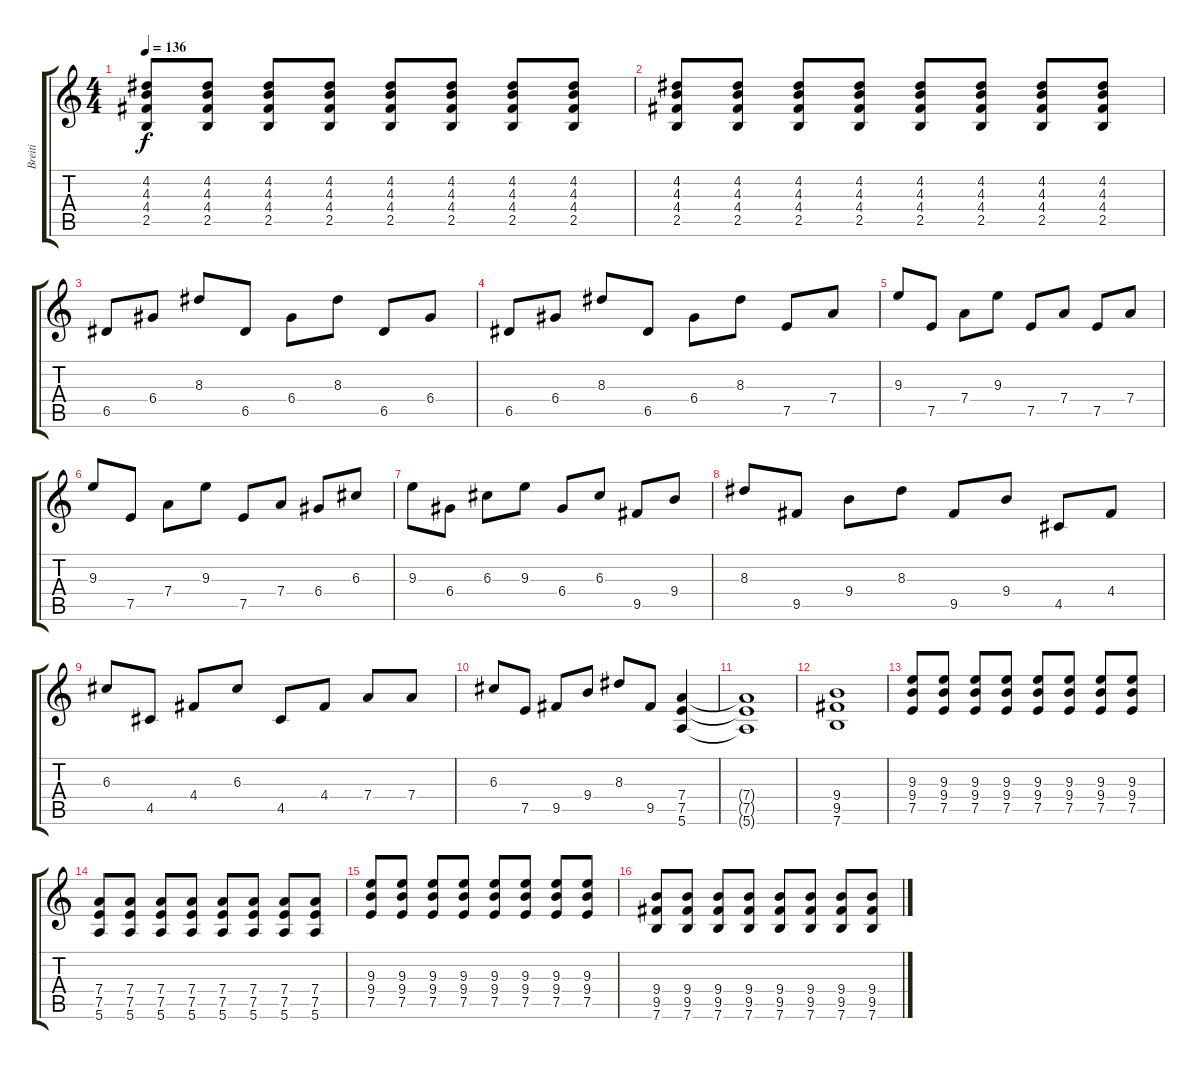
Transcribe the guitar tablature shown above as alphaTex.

\track ("Breiti" "Breiti") {instrument distortionguitar}
\staff {score tabs}
\tuning (E4 B3 G3 D3 A2 E2) {hide}
\ts (4 4)
\tempo 136
\clef g2
\ks c
(4.2 4.3 4.4 2.5).8{dy f} (4.2 4.3 4.4 2.5).8 (4.2 4.3 4.4 2.5).8 (4.2 4.3 4.4 2.5).8 (4.2 4.3 4.4 2.5).8 (4.2 4.3 4.4 2.5).8 (4.2 4.3 4.4 2.5).8 (4.2 4.3 4.4 2.5).8 |
(4.2 4.3 4.4 2.5).8 (4.2 4.3 4.4 2.5).8 (4.2 4.3 4.4 2.5).8 (4.2 4.3 4.4 2.5).8 (4.2 4.3 4.4 2.5).8 (4.2 4.3 4.4 2.5).8 (4.2 4.3 4.4 2.5).8 (4.2 4.3 4.4 2.5).8 |
6.5.8{instrument electricguitarmuted} 6.4.8 8.3.8 6.5.8 6.4.8 8.3.8 6.5.8 6.4.8 |
6.5.8 6.4.8 8.3.8 6.5.8 6.4.8 8.3.8 7.5.8 7.4.8 |
9.3.8 7.5.8 7.4.8 9.3.8 7.5.8 7.4.8 7.5.8 7.4.8 |
9.3.8 7.5.8 7.4.8 9.3.8 7.5.8 7.4.8 6.4.8 6.3.8 |
9.3.8 6.4.8 6.3.8 9.3.8 6.4.8 6.3.8 9.5.8 9.4.8 |
8.3.8 9.5.8 9.4.8 8.3.8 9.5.8 9.4.8 4.5.8 4.4.8 |
6.3.8 4.5.8 4.4.8 6.3.8 4.5.8 4.4.8 7.4.8 7.4.8 |
6.3.8 7.5.8 9.5.8 9.4.8 8.3.8 9.5.8 (7.4 7.5 5.6).4{instrument distortionguitar} |
(7.4{t} 7.5{t} 5.6{t}).1 |
(9.4 9.5 7.6).1 |
(9.3 9.4 7.5).8{instrument distortionguitar} (9.3 9.4 7.5).8 (9.3 9.4 7.5).8 (9.3 9.4 7.5).8 (9.3 9.4 7.5).8 (9.3 9.4 7.5).8 (9.3 9.4 7.5).8 (9.3 9.4 7.5).8 |
(7.4 7.5 5.6).8 (7.4 7.5 5.6).8 (7.4 7.5 5.6).8 (7.4 7.5 5.6).8 (7.4 7.5 5.6).8 (7.4 7.5 5.6).8 (7.4 7.5 5.6).8 (7.4 7.5 5.6).8 |
(9.3 9.4 7.5).8 (9.3 9.4 7.5).8 (9.3 9.4 7.5).8 (9.3 9.4 7.5).8 (9.3 9.4 7.5).8 (9.3 9.4 7.5).8 (9.3 9.4 7.5).8 (9.3 9.4 7.5).8 |
(9.4 9.5 7.6).8 (9.4 9.5 7.6).8 (9.4 9.5 7.6).8 (9.4 9.5 7.6).8 (9.4 9.5 7.6).8 (9.4 9.5 7.6).8 (9.4 9.5 7.6).8 (9.4 9.5 7.6).8
